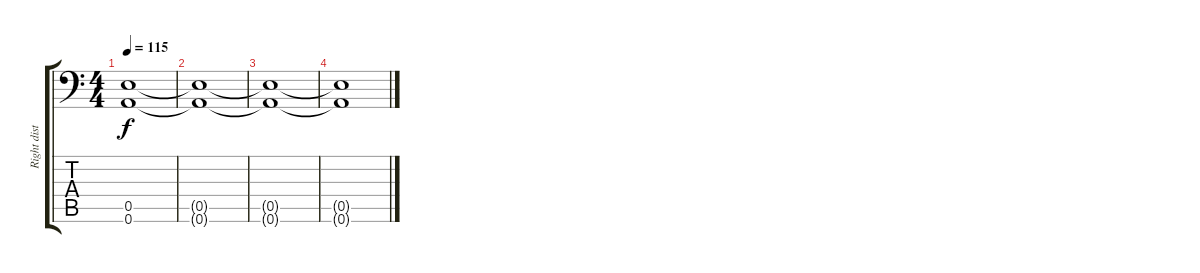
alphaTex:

\track ("Right dist" "Right dist") {instrument distortionguitar}
\staff {score tabs}
\tuning (B3 Gb3 D3 A2 E2 A1) {hide}
\ts (4 4)
\tempo 115
\clef f4
\ks c
(0.5 0.6).1{dy f} |
(0.5{t} 0.6{t}).1 |
(0.5{t} 0.6{t}).1 |
(0.5{t} 0.6{t}).1
